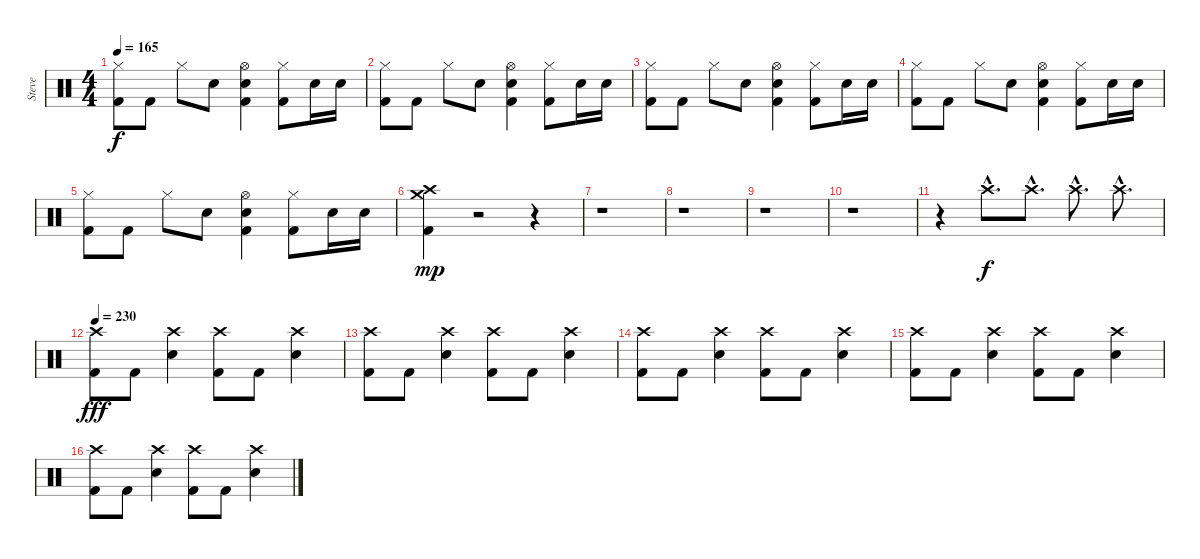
\track ("Steve" "Steve") {instrument percussion}
\staff {score}
\articulation defaults
\ts (4 4)
\tempo 165
\clef neutral
\ks c
("Hi-Hat (closed)" "Kick (hit) 2").8{dy f} "Kick (hit) 2".8 "Hi-Hat (closed)".8 "Electric Snare (hit)".8 ("Hi-Hat (open)" "Electric Snare (hit)" "Kick (hit) 2").4 ("Hi-Hat (closed)" "Kick (hit) 2").8 "Electric Snare (hit)".16 "Electric Snare (hit)".16 |
("Hi-Hat (closed)" "Kick (hit) 2").8 "Kick (hit) 2".8 "Hi-Hat (closed)".8 "Electric Snare (hit)".8 ("Hi-Hat (open)" "Electric Snare (hit)" "Kick (hit) 2").4 ("Hi-Hat (closed)" "Kick (hit) 2").8 "Electric Snare (hit)".16 "Electric Snare (hit)".16 |
("Hi-Hat (closed)" "Kick (hit) 2").8 "Kick (hit) 2".8 "Hi-Hat (closed)".8 "Electric Snare (hit)".8 ("Hi-Hat (open)" "Electric Snare (hit)" "Kick (hit) 2").4 ("Hi-Hat (closed)" "Kick (hit) 2").8 "Electric Snare (hit)".16 "Electric Snare (hit)".16 |
("Hi-Hat (closed)" "Kick (hit) 2").8 "Kick (hit) 2".8 "Hi-Hat (closed)".8 "Electric Snare (hit)".8 ("Hi-Hat (open)" "Electric Snare (hit)" "Kick (hit) 2").4 ("Hi-Hat (closed)" "Kick (hit) 2").8 "Electric Snare (hit)".16 "Electric Snare (hit)".16 |
("Hi-Hat (closed)" "Kick (hit) 2").8 "Kick (hit) 2".8 "Hi-Hat (closed)".8 "Electric Snare (hit)".8 ("Hi-Hat (open)" "Electric Snare (hit)" "Kick (hit) 2").4 ("Hi-Hat (closed)" "Kick (hit) 2").8 "Electric Snare (hit)".16 "Electric Snare (hit)".16 |
("Crash high (hit)" "Crash medium (hit)" "Kick (hit) 2").4{dy mp} r.2 r.4 |
r.1 |
r.1 |
r.1 |
r.1 |
r.4 "Crash high (hit)"{hac}.8{d dy f} "Crash high (hit)"{hac}.8{d} "Crash high (hit)"{hac}.8{d} "Crash high (hit)"{hac}.8{d} |
\tempo 230
("Crash high (hit)" "Kick (hit) 2").8{dy fff} "Kick (hit) 2".8 ("Crash high (hit)" "Electric Snare (hit)").4 ("Crash high (hit)" "Kick (hit) 2").8 "Kick (hit) 2".8 ("Crash high (hit)" "Electric Snare (hit)").4 |
("Crash high (hit)" "Kick (hit) 2").8 "Kick (hit) 2".8 ("Crash high (hit)" "Electric Snare (hit)").4 ("Crash high (hit)" "Kick (hit) 2").8 "Kick (hit) 2".8 ("Crash high (hit)" "Electric Snare (hit)").4 |
("Crash high (hit)" "Kick (hit) 2").8 "Kick (hit) 2".8 ("Crash high (hit)" "Electric Snare (hit)").4 ("Crash high (hit)" "Kick (hit) 2").8 "Kick (hit) 2".8 ("Crash high (hit)" "Electric Snare (hit)").4 |
("Crash high (hit)" "Kick (hit) 2").8 "Kick (hit) 2".8 ("Crash high (hit)" "Electric Snare (hit)").4 ("Crash high (hit)" "Kick (hit) 2").8 "Kick (hit) 2".8 ("Crash high (hit)" "Electric Snare (hit)").4 |
("Crash high (hit)" "Kick (hit) 2").8 "Kick (hit) 2".8 ("Crash high (hit)" "Electric Snare (hit)").4 ("Crash high (hit)" "Kick (hit) 2").8 "Kick (hit) 2".8 ("Crash high (hit)" "Electric Snare (hit)").4
